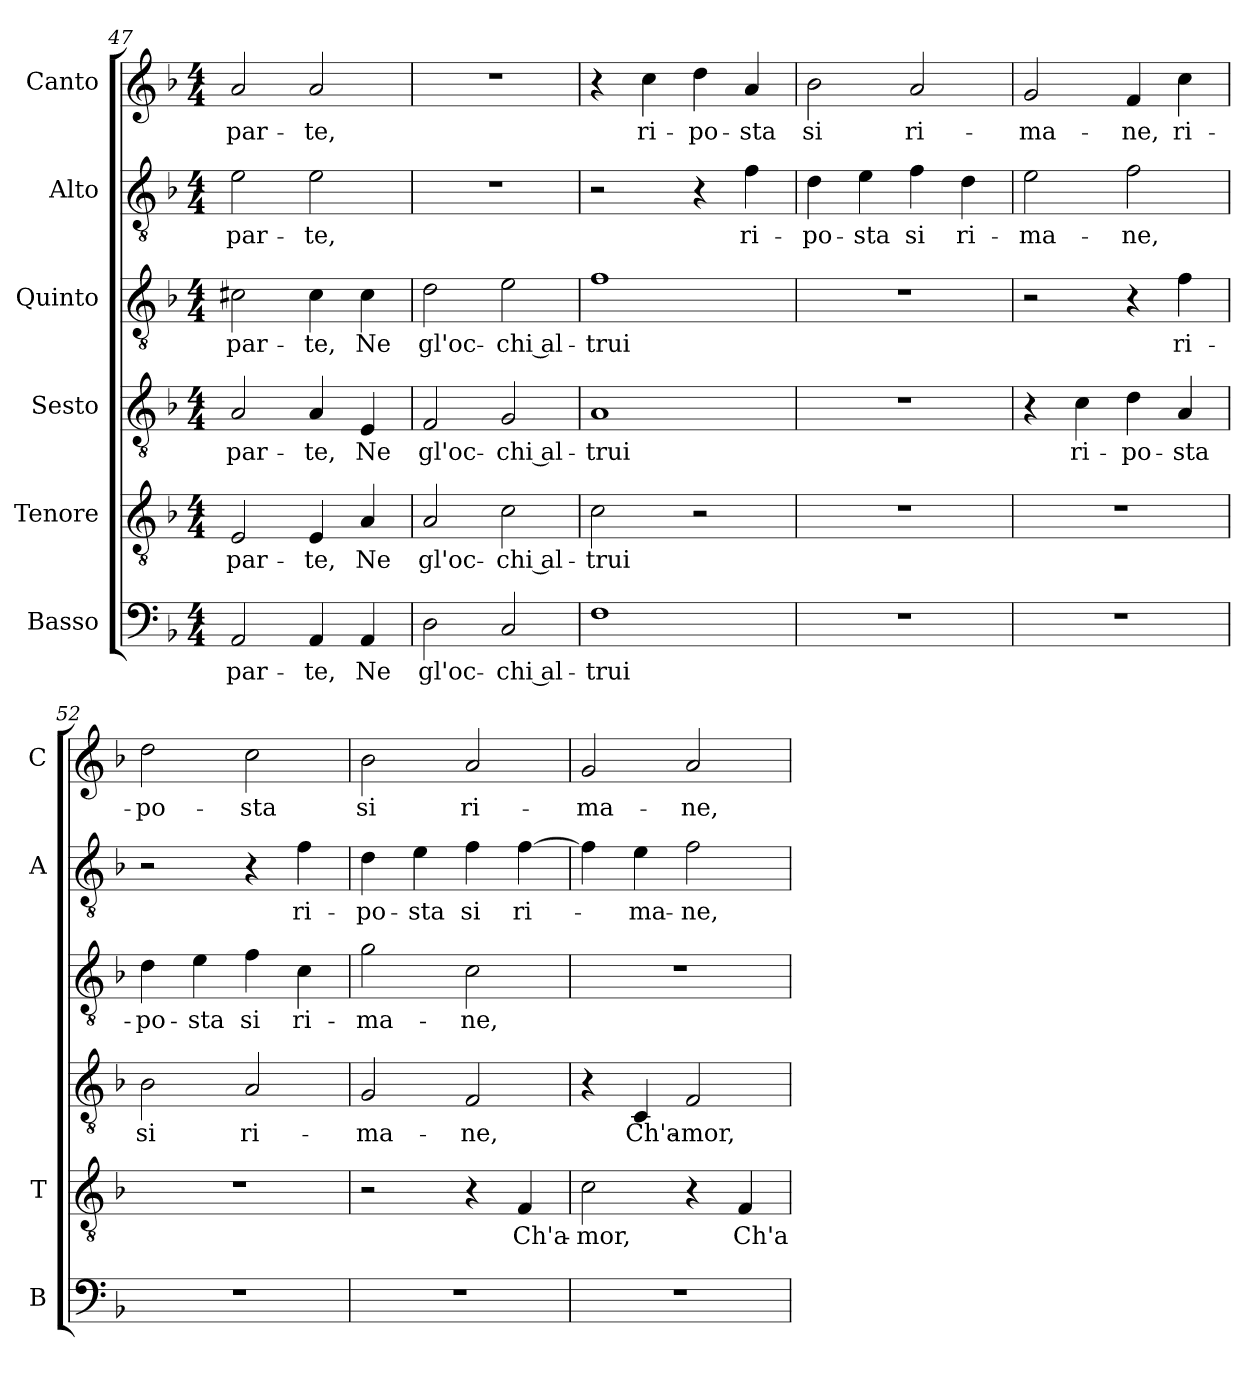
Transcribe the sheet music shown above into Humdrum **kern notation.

**kern	**text	**kern	**text	**kern	**text	**kern	**text	**kern	**text	**kern	**text
*part6	*part6	*part5	*part5	*part4	*part4	*part3	*part3	*part2	*part2	*part1	*part1
*staff6	*staff6	*staff5	*staff5	*staff4	*staff4	*staff3	*staff3	*staff2	*staff2	*staff1	*staff1
*I"Basso	*	*I"Tenore	*	*I"Sesto	*	*I"Quinto	*	*I"Alto	*	*I"Canto	*
*I'B	*	*I'T	*	*	*	*	*	*I'A	*	*I'C	*
*clefF4	*	*clefGv2	*	*clefGv2	*	*clefGv2	*	*clefGv2	*	*clefG2	*
*k[b-]	*	*k[b-]	*	*k[b-]	*	*k[b-]	*	*k[b-]	*	*k[b-]	*
*F:	*	*F:	*	*F:	*	*F:	*	*F:	*	*F:	*
*M4/4	*	*M4/4	*	*M4/4	*	*M4/4	*	*M4/4	*	*M4/4	*
=47	=47	=47	=47	=47	=47	=47	=47	=47	=47	=47	=47
!	!LO:LY:b	!	!	!	!	!	!	!	!	!	!
!	!	!	!LO:LY:b	!	!	!	!	!	!	!	!
!	!	!	!	!	!LO:LY:b	!	!	!	!	!	!
!	!	!	!	!	!	!	!LO:LY:b	!	!	!	!
!	!	!	!	!	!	!	!	!	!LO:LY:b	!	!
!	!	!	!	!	!	!	!	!	!	!	!LO:LY:b
2AA/	par-	2E/	par-	2A/	par-	2c#X\	par-	2e\	par-	2a/	par-
!	!LO:LY:b	!	!	!	!	!	!	!	!	!	!
!	!	!	!LO:LY:b	!	!	!	!	!	!	!	!
!	!	!	!	!	!LO:LY:b	!	!	!	!	!	!
!	!	!	!	!	!	!	!LO:LY:b	!	!	!	!
!	!	!	!	!	!	!	!	!	!LO:LY:b	!	!
!	!	!	!	!	!	!	!	!	!	!	!LO:LY:b
4AA/	-te,	4E/	-te,	4A/	-te,	4c#\	-te,	2e\	-te,	2a/	-te,
!	!LO:LY:b	!	!	!	!	!	!	!	!	!	!
!	!	!	!LO:LY:b	!	!	!	!	!	!	!	!
!	!	!	!	!	!LO:LY:b	!	!	!	!	!	!
!	!	!	!	!	!	!	!LO:LY:b	!	!	!	!
4AA/	Ne	4A/	Ne	4E/	Ne	4c#\	Ne	.	.	.	.
!!LO:PB:g=z
=48	=48	=48	=48	=48	=48	=48	=48	=48	=48	=48	=48
!	!LO:LY:b	!	!	!	!	!	!	!	!	!	!
!	!	!	!LO:LY:b	!	!	!	!	!	!	!	!
!	!	!	!	!	!LO:LY:b	!	!	!	!	!	!
!	!	!	!	!	!	!	!LO:LY:b	!	!	!	!
2D\	gl'oc-	2A/	gl'oc-	2F/	gl'oc-	2d\	gl'oc-	1r	.	1r	.
!	!LO:LY:b	!	!	!	!	!	!	!	!	!	!
!	!	!	!LO:LY:b	!	!	!	!	!	!	!	!
!	!	!	!	!	!LO:LY:b	!	!	!	!	!	!
!	!	!	!	!	!	!	!LO:LY:b	!	!	!	!
2C/	-chi al-	2c\	-chi al-	2G/	-chi al-	2e\	-chi al-	.	.	.	.
=49	=49	=49	=49	=49	=49	=49	=49	=49	=49	=49	=49
!	!LO:LY:b	!	!	!	!	!	!	!	!	!	!
!	!	!	!LO:LY:b	!	!	!	!	!	!	!	!
!	!	!	!	!	!LO:LY:b	!	!	!	!	!	!
!	!	!	!	!	!	!	!LO:LY:b	!	!	!	!
1F	-trui	2c\	-trui	1A	-trui	1f	-trui	2r	.	4r	.
!	!	!	!	!	!	!	!	!	!	!	!LO:LY:b
.	.	.	.	.	.	.	.	.	.	4cc\	ri-
!	!	!	!	!	!	!	!	!	!	!	!LO:LY:b
.	.	2r	.	.	.	.	.	4r	.	4dd\	-po-
!	!	!	!	!	!	!	!	!	!LO:LY:b	!	!
!	!	!	!	!	!	!	!	!	!	!	!LO:LY:b
.	.	.	.	.	.	.	.	4f\	ri-	4a/	-sta
=50	=50	=50	=50	=50	=50	=50	=50	=50	=50	=50	=50
!	!	!	!	!	!	!	!	!	!LO:LY:b	!	!
!	!	!	!	!	!	!	!	!	!	!	!LO:LY:b
1r	.	1r	.	1r	.	1r	.	4d\	-po-	2b-\	si
!	!	!	!	!	!	!	!	!	!LO:LY:b	!	!
.	.	.	.	.	.	.	.	4e\	-sta	.	.
!	!	!	!	!	!	!	!	!	!LO:LY:b	!	!
!	!	!	!	!	!	!	!	!	!	!	!LO:LY:b
.	.	.	.	.	.	.	.	4f\	si	2a/	ri-
!	!	!	!	!	!	!	!	!	!LO:LY:b	!	!
.	.	.	.	.	.	.	.	4d\	ri-	.	.
=51	=51	=51	=51	=51	=51	=51	=51	=51	=51	=51	=51
!	!	!	!	!	!	!	!	!	!LO:LY:b	!	!
!	!	!	!	!	!	!	!	!	!	!	!LO:LY:b
1r	.	1r	.	4r	.	2r	.	2e\	-ma-	2g/	-ma-
!	!	!	!	!	!LO:LY:b	!	!	!	!	!	!
.	.	.	.	4c\	ri-	.	.	.	.	.	.
!	!	!	!	!	!LO:LY:b	!	!	!	!	!	!
!	!	!	!	!	!	!	!	!	!LO:LY:b	!	!
!	!	!	!	!	!	!	!	!	!	!	!LO:LY:b
.	.	.	.	4d\	-po-	4r	.	2f\	-ne,	4f/	-ne,
!	!	!	!	!	!LO:LY:b	!	!	!	!	!	!
!	!	!	!	!	!	!	!LO:LY:b	!	!	!	!
!	!	!	!	!	!	!	!	!	!	!	!LO:LY:b
.	.	.	.	4A/	-sta	4f\	ri-	.	.	4cc\	ri-
=52	=52	=52	=52	=52	=52	=52	=52	=52	=52	=52	=52
!	!	!	!	!	!LO:LY:b	!	!	!	!	!	!
!	!	!	!	!	!	!	!LO:LY:b	!	!	!	!
!	!	!	!	!	!	!	!	!	!	!	!LO:LY:b
1r	.	1r	.	2B-\	si	4d\	-po-	2r	.	2dd\	-po-
!	!	!	!	!	!	!	!LO:LY:b	!	!	!	!
.	.	.	.	.	.	4e\	-sta	.	.	.	.
!	!	!	!	!	!LO:LY:b	!	!	!	!	!	!
!	!	!	!	!	!	!	!LO:LY:b	!	!	!	!
!	!	!	!	!	!	!	!	!	!	!	!LO:LY:b
.	.	.	.	2A/	ri-	4f\	si	4r	.	2cc\	-sta
!	!	!	!	!	!	!	!LO:LY:b	!	!	!	!
!	!	!	!	!	!	!	!	!	!LO:LY:b	!	!
.	.	.	.	.	.	4c\	ri-	4f\	ri-	.	.
=53	=53	=53	=53	=53	=53	=53	=53	=53	=53	=53	=53
!	!	!	!	!	!LO:LY:b	!	!	!	!	!	!
!	!	!	!	!	!	!	!LO:LY:b	!	!	!	!
!	!	!	!	!	!	!	!	!	!LO:LY:b	!	!
!	!	!	!	!	!	!	!	!	!	!	!LO:LY:b
1r	.	2r	.	2G/	-ma-	2g\	-ma-	4d\	-po-	2b-\	si
!	!	!	!	!	!	!	!	!	!LO:LY:b	!	!
.	.	.	.	.	.	.	.	4e\	-sta	.	.
!	!	!	!	!	!LO:LY:b	!	!	!	!	!	!
!	!	!	!	!	!	!	!LO:LY:b	!	!	!	!
!	!	!	!	!	!	!	!	!	!LO:LY:b	!	!
!	!	!	!	!	!	!	!	!	!	!	!LO:LY:b
.	.	4r	.	2F/	-ne,	2c\	-ne,	4f\	si	2a/	ri-
!	!	!	!LO:LY:b	!	!	!	!	!	!	!	!
!	!	!	!	!	!	!	!	!	!LO:LY:b	!	!
.	.	4F/	Ch'a-	.	.	.	.	[4f\	ri-	.	.
=54	=54	=54	=54	=54	=54	=54	=54	=54	=54	=54	=54
!	!	!	!LO:LY:b	!	!	!	!	!	!	!	!
!	!	!	!	!	!	!	!	!	!	!	!LO:LY:b
1r	.	2c\	-mor,	4r	.	1r	.	4f\]	.	2g/	-ma-
!	!	!	!	!	!LO:LY:b	!	!	!	!	!	!
!	!	!	!	!	!	!	!	!	!LO:LY:b	!	!
.	.	.	.	4C/	Ch'a-	.	.	4e\	-ma-	.	.
!	!	!	!	!	!LO:LY:b	!	!	!	!	!	!
!	!	!	!	!	!	!	!	!	!LO:LY:b	!	!
!	!	!	!	!	!	!	!	!	!	!	!LO:LY:b
.	.	4r	.	2F/	-mor,	.	.	2f\	-ne,	2a/	-ne,
!	!	!	!LO:LY:b	!	!	!	!	!	!	!	!
.	.	4F/	Ch'a-	.	.	.	.	.	.	.	.
=	=	=	=	=	=	=	=	=	=	=	=
*-	*-	*-	*-	*-	*-	*-	*-	*-	*-	*-	*-
